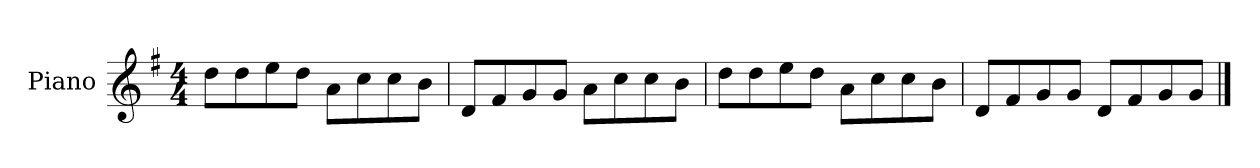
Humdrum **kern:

**kern
*part1
*staff1
*I"Piano
*I'P-no
*clefG2
*k[f#]
*M4/4
*MM90
=1
8dd\L
8dd\
8ee\
8dd\J
8a\L
8cc\
8cc\
8b\J
=2
8d/L
8f#/
8g/
8g/J
8a\L
8cc\
8cc\
8b\J
=3
8dd\L
8dd\
8ee\
8dd\J
8a\L
8cc\
8cc\
8b\J
=4
8d/L
8f#/
8g/
8g/J
8d/L
8f#/
8g/
8g/J
==
*-
